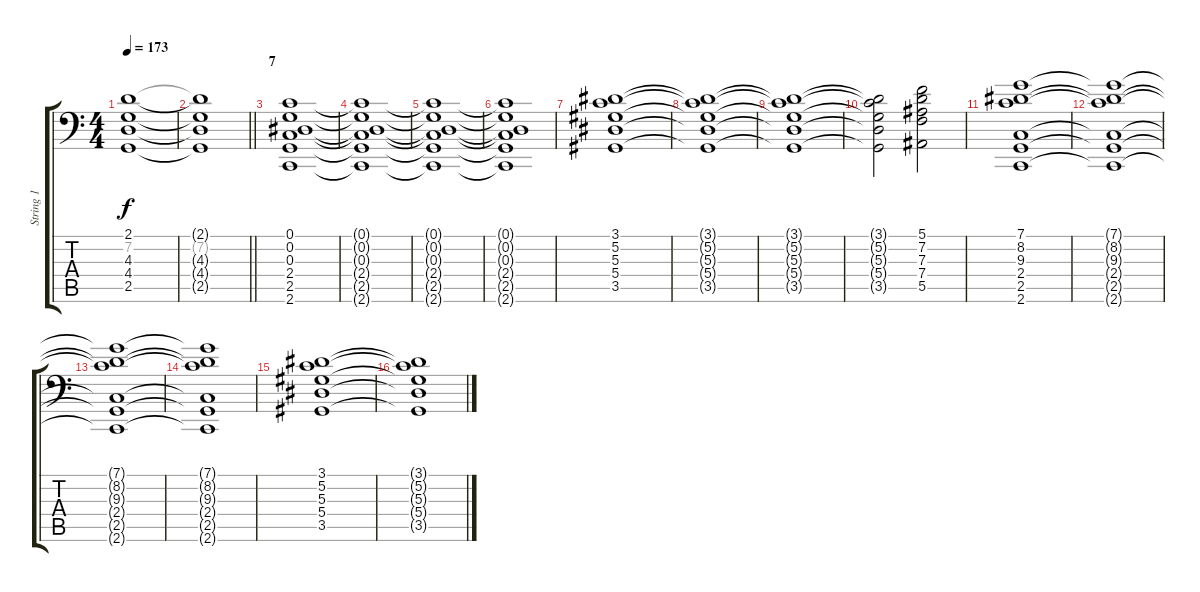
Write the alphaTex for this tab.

\track ("String 1" "String 1") {instrument stringensemble1}
\staff {score tabs}
\tuning (C4 G3 Eb3 Bb2 F2 Bb1) {hide}
\voice
\ts (4 4)
\tempo 173
\clef f4
\ks c
(2.1{t} 4.3{t} 4.4{t} 2.5{t}).1{dy f} |
\barLineRight lightlight
(2.1{t} 4.3{t} 4.4{t} 2.5{t}).1 |
\section ("" "7")
(0.1 0.2 0.3 2.4 2.5 2.6).1 |
(0.1{t} 0.2{t} 0.3{t} 2.4{t} 2.5{t} 2.6{t}).1 |
(0.1{t} 0.2{t} 0.3{t} 2.4{t} 2.5{t} 2.6{t}).1 |
(0.1{t} 0.2{t} 0.3{t} 2.4{t} 2.5{t} 2.6{t}).1 |
(3.1 5.2 5.3 5.4 3.5).1 |
(3.1{t} 5.2{t} 5.3{t} 5.4{t} 3.5{t}).1 |
(3.1{t} 5.2{t} 5.3{t} 5.4{t} 3.5{t}).1 |
(3.1{t} 5.2{t} 5.3{t} 5.4{t} 3.5{t}).2 (5.1 7.2 7.3 7.4 5.5).2 |
(7.1 8.2 9.3 2.4 2.5 2.6).1 |
(7.1{t} 8.2{t} 9.3{t} 2.4{t} 2.5{t} 2.6{t}).1 |
(7.1{t} 8.2{t} 9.3{t} 2.4{t} 2.5{t} 2.6{t}).1 |
(7.1{t} 8.2{t} 9.3{t} 2.4{t} 2.5{t} 2.6{t}).1 |
(3.1 5.2 5.3 5.4 3.5).1 |
(3.1{t} 5.2{t} 5.3{t} 5.4{t} 3.5{t}).1
\voice
\clef f4
\ottava regular
\simile none
\ks c
7.2.1{dy f} |
\barLineRight lightlight
7.2{t}.1 |
|
|
|
|
|
|
|
|
|
|
|
|
|
